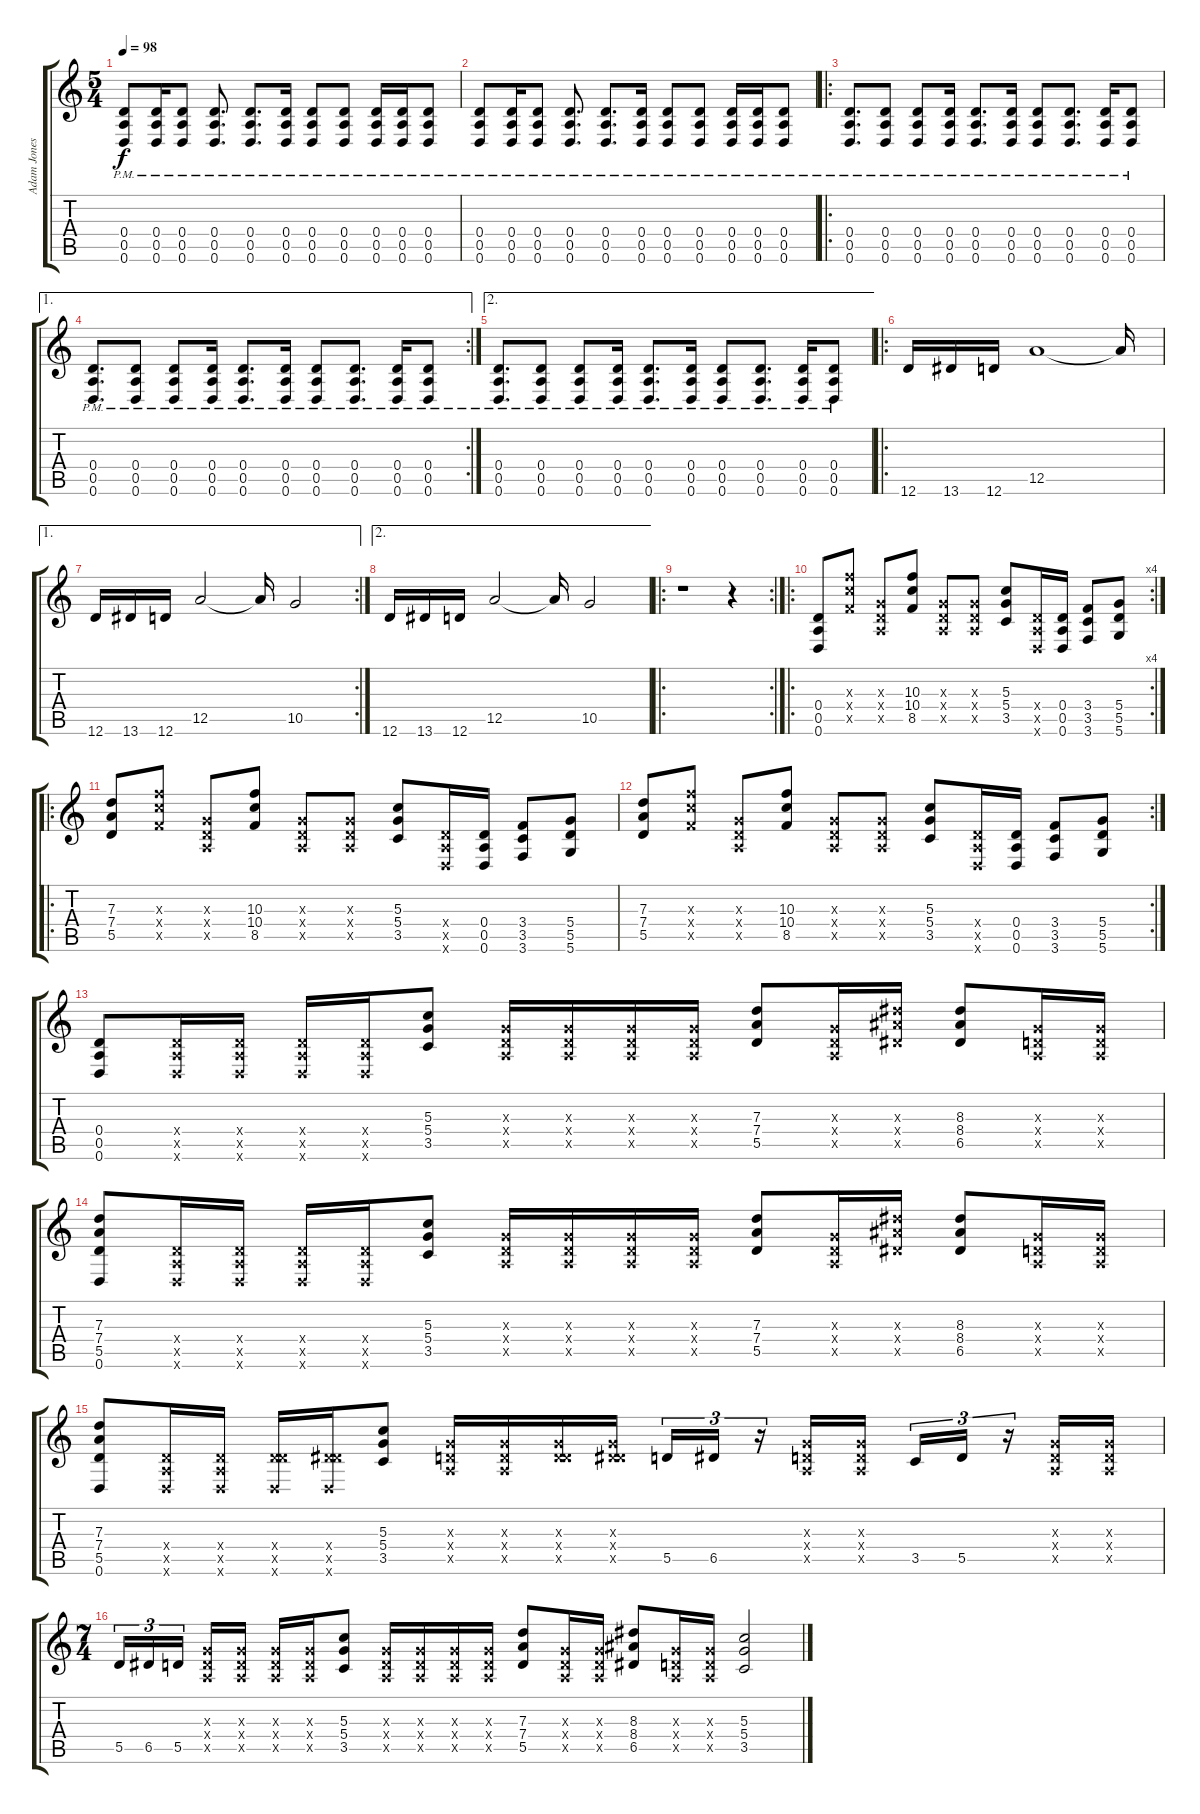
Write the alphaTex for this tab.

\track ("Adam Jones" "Adam Jones") {instrument overdrivenguitar}
\staff {score tabs}
\tuning (E4 B3 G3 D3 A2 D2) {hide}
\ts (5 4)
\tempo 98
\clef g2
\ks c
(0.4{pm} 0.5{pm} 0.6{pm}).8{dy f} (0.4{pm} 0.5{pm} 0.6{pm}).16 (0.4{pm} 0.5{pm} 0.6{pm}).8 (0.4{pm} 0.5{pm} 0.6{pm}).8{d} (0.4{pm} 0.5{pm} 0.6{pm}).8{d} (0.4{pm} 0.5{pm} 0.6{pm}).16 (0.4{pm} 0.5{pm} 0.6{pm}).8 (0.4{pm} 0.5{pm} 0.6{pm}).8 (0.4{pm} 0.5{pm} 0.6{pm}).16 (0.4{pm} 0.5{pm} 0.6{pm}).16 (0.4{pm} 0.5{pm} 0.6{pm}).8 |
(0.4{pm} 0.5{pm} 0.6{pm}).8 (0.4{pm} 0.5{pm} 0.6{pm}).16 (0.4{pm} 0.5{pm} 0.6{pm}).8 (0.4{pm} 0.5{pm} 0.6{pm}).8{d} (0.4{pm} 0.5{pm} 0.6{pm}).8{d} (0.4{pm} 0.5{pm} 0.6{pm}).16 (0.4{pm} 0.5{pm} 0.6{pm}).8 (0.4{pm} 0.5{pm} 0.6{pm}).8 (0.4{pm} 0.5{pm} 0.6{pm}).16 (0.4{pm} 0.5{pm} 0.6{pm}).16 (0.4{pm} 0.5{pm} 0.6{pm}).8 |
\ro
(0.4{pm} 0.5{pm} 0.6{pm}).8{d} (0.4{pm} 0.5{pm} 0.6{pm}).8 (0.4{pm} 0.5{pm} 0.6{pm}).8 (0.4{pm} 0.5{pm} 0.6{pm}).16 (0.4{pm} 0.5{pm} 0.6{pm}).8{d} (0.4{pm} 0.5{pm} 0.6{pm}).16 (0.4{pm} 0.5{pm} 0.6{pm}).8 (0.4{pm} 0.5{pm} 0.6{pm}).8{d} (0.4{pm} 0.5{pm} 0.6{pm}).16 (0.4{pm} 0.5{pm} 0.6{pm}).8 |
\ae 1
\rc 2
(0.4{pm} 0.5{pm} 0.6{pm}).8{d} (0.4{pm} 0.5{pm} 0.6{pm}).8 (0.4{pm} 0.5{pm} 0.6{pm}).8 (0.4{pm} 0.5{pm} 0.6{pm}).16 (0.4{pm} 0.5{pm} 0.6{pm}).8{d} (0.4{pm} 0.5{pm} 0.6{pm}).16 (0.4{pm} 0.5{pm} 0.6{pm}).8 (0.4{pm} 0.5{pm} 0.6{pm}).8{d} (0.4{pm} 0.5{pm} 0.6{pm}).16 (0.4{pm} 0.5{pm} 0.6{pm}).8 |
\ae 2
(0.4{pm} 0.5{pm} 0.6{pm}).8{d} (0.4{pm} 0.5{pm} 0.6{pm}).8 (0.4{pm} 0.5{pm} 0.6{pm}).8 (0.4{pm} 0.5{pm} 0.6{pm}).16 (0.4{pm} 0.5{pm} 0.6{pm}).8{d} (0.4{pm} 0.5{pm} 0.6{pm}).16 (0.4{pm} 0.5{pm} 0.6{pm}).8 (0.4{pm} 0.5{pm} 0.6{pm}).8{d} (0.4{pm} 0.5{pm} 0.6{pm}).16 (0.4{pm} 0.5{pm} 0.6{pm}).8 |
\ro
12.6.16 13.6.16 12.6.16 12.5.1 12.5{t}.16 |
\ae 1
\rc 2
12.6.16 13.6.16 12.6.16 12.5.2 12.5{t}.16 10.5.2 |
\ae 2
12.6.16 13.6.16 12.6.16 12.5.2 12.5{t}.16 10.5.2 |
\ro
\rc 2
r.1 r.4 |
\ro
\rc 4
(0.4 0.5 0.6).8 (10.3{x} 10.4{x} 8.5{x}).8 (0.3{x} 0.4{x} 0.5{x}).8 (10.3 10.4 8.5).8 (0.3{x} 0.4{x} 0.5{x}).8 (0.3{x} 0.4{x} 0.5{x}).8 (5.3 5.4 3.5).8 (0.4{x} 0.5{x} 0.6{x}).16 (0.4 0.5 0.6).16 (3.4 3.5 3.6).8 (5.4 5.5 5.6).8 |
\ro
(7.3 7.4 5.5).8 (10.3{x} 10.4{x} 8.5{x}).8 (0.3{x} 0.4{x} 0.5{x}).8 (10.3 10.4 8.5).8 (0.3{x} 0.4{x} 0.5{x}).8 (0.3{x} 0.4{x} 0.5{x}).8 (5.3 5.4 3.5).8 (0.4{x} 0.5{x} 0.6{x}).16 (0.4 0.5 0.6).16 (3.4 3.5 3.6).8 (5.4 5.5 5.6).8 |
\rc 2
(7.3 7.4 5.5).8 (10.3{x} 10.4{x} 8.5{x}).8 (0.3{x} 0.4{x} 0.5{x}).8 (10.3 10.4 8.5).8 (0.3{x} 0.4{x} 0.5{x}).8 (0.3{x} 0.4{x} 0.5{x}).8 (5.3 5.4 3.5).8 (0.4{x} 0.5{x} 0.6{x}).16 (0.4 0.5 0.6).16 (3.4 3.5 3.6).8 (5.4 5.5 5.6).8 |
(0.4 0.5 0.6).8 (0.4{x} 0.5{x} 0.6{x}).16 (0.4{x} 0.5{x} 0.6{x}).16 (0.4{x} 0.5{x} 0.6{x}).16 (0.4{x} 0.5{x} 0.6{x}).16 (5.3 5.4 3.5).8 (0.3{x} 0.4{x} 0.5{x}).16 (0.3{x} 0.4{x} 0.5{x}).16 (0.3{x} 0.4{x} 0.5{x}).16 (0.3{x} 0.4{x} 0.5{x}).16 (7.3 7.4 5.5).8 (0.3{x} 0.4{x} 0.5{x}).16 (8.3{x} 8.4{x} 6.5{x}).16 (8.3 8.4 6.5).8 (0.3{x} 0.4{x} 0.5{x}).16 (0.3{x} 0.4{x} 0.5{x}).16 |
(7.3 7.4 5.5 0.6).8 (0.4{x} 0.5{x} 0.6{x}).16 (0.4{x} 0.5{x} 0.6{x}).16 (0.4{x} 0.5{x} 0.6{x}).16 (0.4{x} 0.5{x} 0.6{x}).16 (5.3 5.4 3.5).8 (0.3{x} 0.4{x} 0.5{x}).16 (0.3{x} 0.4{x} 0.5{x}).16 (0.3{x} 0.4{x} 0.5{x}).16 (0.3{x} 0.4{x} 0.5{x}).16 (7.3 7.4 5.5).8 (0.3{x} 0.4{x} 0.5{x}).16 (8.3{x} 8.4{x} 6.5{x}).16 (8.3 8.4 6.5).8 (0.3{x} 0.4{x} 0.5{x}).16 (0.3{x} 0.4{x} 0.5{x}).16 |
(7.3 7.4 5.5 0.6).8 (0.4{x} 0.5{x} 0.6{x}).16 (0.4{x} 0.5{x} 0.6{x}).16 (0.4{x} 5.5{x} 0.6{x}).16 (0.4{x} 6.5{x} 0.6{x}).16 (5.3 5.4 3.5).8 (0.3{x} 0.4{x} 0.5{x}).16 (0.3{x} 0.4{x} 0.5{x}).16 (0.3{x} 0.4{x} 5.5{x}).16 (0.3{x} 0.4{x} 6.5{x}).16 5.5.16{tu (3 2)} 6.5.16{tu (3 2)} r.16{tu (3 2)} (0.3{x} 0.4{x} 0.5{x}).16 (0.3{x} 0.4{x} 0.5{x}).16 3.5.16{tu (3 2)} 5.5.16{tu (3 2)} r.16{tu (3 2)} (0.3{x} 0.4{x} 0.5{x}).16 (0.3{x} 0.4{x} 0.5{x}).16 |
\ts (7 4)
5.5.16{tu (3 2)} 6.5.16{tu (3 2)} 5.5.16{tu (3 2) beam splitsecondary} (0.3{x} 0.4{x} 0.5{x}).16 (0.3{x} 0.4{x} 0.5{x}).16 (0.3{x} 0.4{x} 0.5{x}).16 (0.3{x} 0.4{x} 0.5{x}).16 (5.3 5.4 3.5).8 (0.3{x} 0.4{x} 0.5{x}).16 (0.3{x} 0.4{x} 0.5{x}).16 (0.3{x} 0.4{x} 0.5{x}).16 (0.3{x} 0.4{x} 0.5{x}).16 (7.3 7.4 5.5).8 (0.3{x} 0.4{x} 0.5{x}).16 (0.3{x} 0.4{x} 0.5{x}).16 (8.3 8.4 6.5).8 (0.3{x} 0.4{x} 0.5{x}).16 (0.3{x} 0.4{x} 0.5{x}).16 (5.3 5.4 3.5).2
